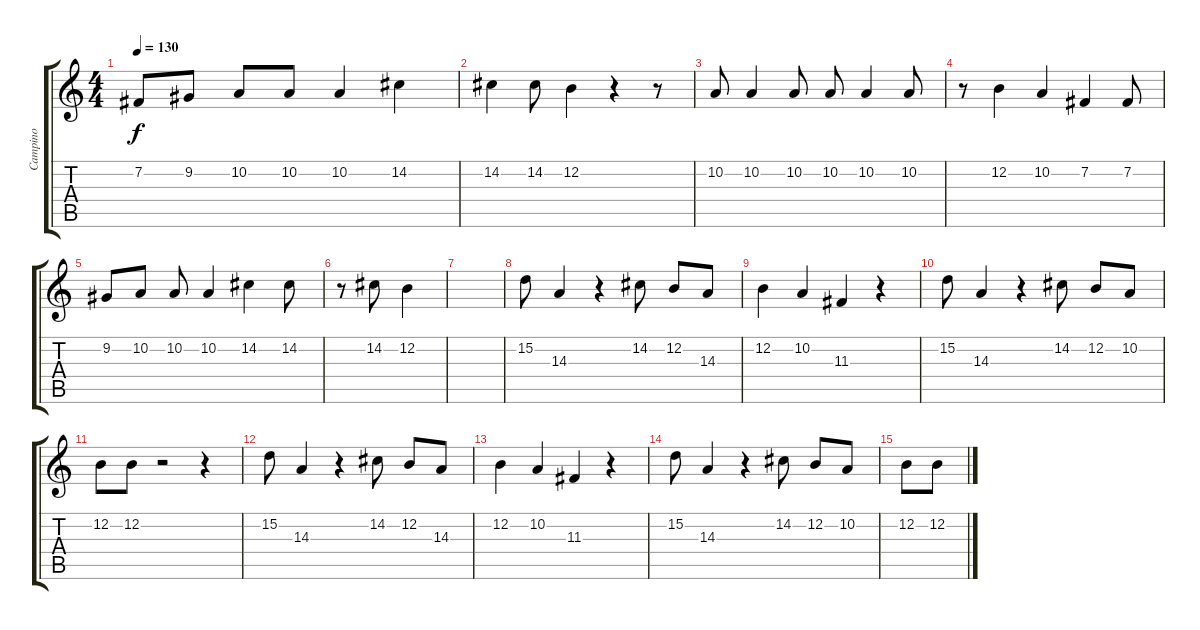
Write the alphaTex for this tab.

\track ("Campino" "Campino") {instrument tenorsax}
\staff {score tabs}
\tuning (E4 B3 G3 D3 A2 E2) {hide}
\ts (4 4)
\tempo 130
\clef g2
\ks c
7.2.8{dy f} 9.2.8 10.2.8 10.2.8 10.2.4 14.2.4 |
14.2.4 14.2.8 12.2.4 r.4 r.8 |
10.2.8 10.2.4 10.2.8 10.2.8 10.2.4 10.2.8 |
r.8 12.2.4 10.2.4 7.2.4 7.2.8 |
9.2.8 10.2.8 10.2.8 10.2.4 14.2.4 14.2.8 |
r.8 14.2.8 12.2.4 |
|
15.2.8 14.3.4 r.4 14.2.8 12.2.8 14.3.8 |
12.2.4 10.2.4 11.3.4 r.4 |
15.2.8 14.3.4 r.4 14.2.8 12.2.8 10.2.8 |
12.2.8 12.2.8 r.2 r.4 |
15.2.8 14.3.4 r.4 14.2.8 12.2.8 14.3.8 |
12.2.4 10.2.4 11.3.4 r.4 |
15.2.8 14.3.4 r.4 14.2.8 12.2.8 10.2.8 |
12.2.8 12.2.8
